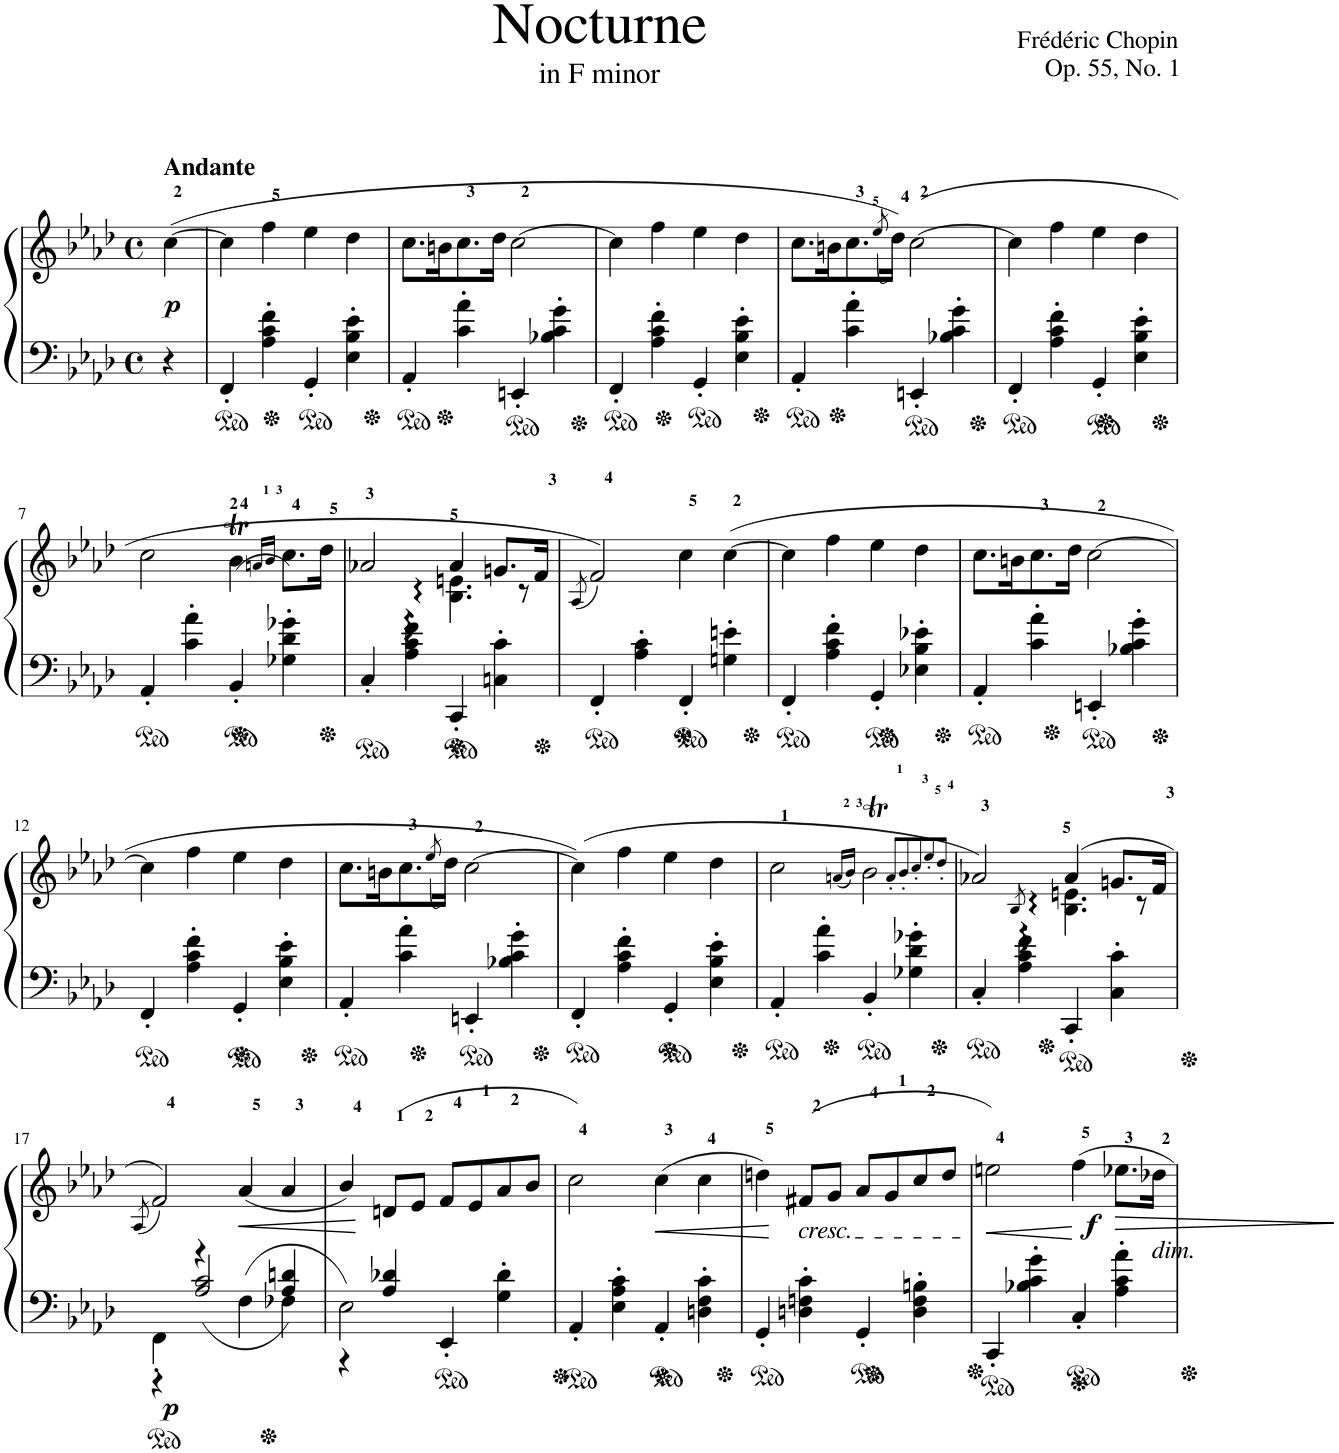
**kern	**kern	**dynam
*part1	*part1	*part1
*staff2	*staff1	*staff1/2
*I"Piano	*	*
*I'Pno.	*	*
*clefF4	*clefG2	*
*k[b-e-a-d-]	*k[b-e-a-d-]	*
*M4/4	*M4/4	*
*met(c)	*met(c)	*
=1	=1	=1
!	!LO:TX:a:B:t=Andante	!
!	!	!LO:DY:b
4r	([4cc\	p
=2	=2	=2
4FF'/	4cc\]	.
4A-\' 4c\' 4f\'	4ff\	.
4GG'/	4ee-\	.
4E-\' 4B-\' 4e-\'	4dd-\	.
=3	=3	=3
4AA-'/	8.cc\L	.
.	16bn\K	.
4c\' 4a-\'	8.cc\	.
.	16dd-\Jk	.
4EEn'/	[2cc\	.
4B-X\' 4c\' 4g\'	.	.
=4	=4	=4
4FF'/	4cc\]	.
4A-\' 4c\' 4f\'	4ff\	.
4GG'/	4ee-\	.
4E-\' 4B-\' 4e-\'	4dd-\	.
=5	=5	=5
4AA-'/	8.cc\L	.
.	16bn\K	.
4c\' 4a-\'	8.cc\	.
.	(8qee-/	.
.	16dd-\Jk))	.
4EEn'/	([2cc\	.
4B-X\' 4c\' 4g\'	.	.
=6	=6	=6
4FF'/	4cc\]	.
4A-\' 4c\' 4f\'	4ff\	.
4GG'/	4ee-\	.
4E-\' 4B-\' 4e-\'	4dd-\	.
!!LO:LB:g=z
=7	=7	=7
4AA-'/	2cc\	.
4c\' 4a-\'	.	.
4BB-'/	(4b-T\	.
.	16qan/LL	.
.	16qb-/JJ	.
4G-X\' 4d-\' 4g-X\'	8.cc\L)	.
.	16dd-\Jk	.
=8	=8	=8
*	*^	*
4C'/	2a-X/	2ryy	.
4A-\' 4c\' 4f\'	.	.	.
4CC'/	4a-/	4.B-\ 4.en\	.
4Cn\' 4c\'	8.gn/L	.	.
.	.	8r	.
.	16f/Jk	.	.
*	*v	*v	*
=9	=9	=9
.	(8qA-/	.
4FF'/	2f/))	.
4A-\' 4c\'	.	.
4FF'/	4cc\	.
4Gn\' 4en\'	([4cc\	.
=10	=10	=10
4FF'/	4cc\]	.
4A-\' 4c\' 4f\'	4ff\	.
4GG'/	4ee-\	.
4E-X\' 4B-\' 4e-X\'	4dd-\	.
=11	=11	=11
4AA-'/	8.cc\L	.
.	16bn\K	.
4c\' 4a-\'	8.cc\	.
.	16dd-\Jk	.
4EEn'/	[2cc\	.
4B-X\' 4c\' 4g\'	.	.
!!LO:LB:g=z
=12	=12	=12
4FF'/	4cc\]	.
4A-\' 4c\' 4f\'	4ff\	.
4GG'/	4ee-\	.
4E-\' 4B-\' 4e-\'	4dd-\	.
=13	=13	=13
4AA-'/	8.cc\L	.
.	16bn\K	.
4c\' 4a-\'	8.cc\	.
.	(8qee-/	.
.	16dd-\Jk)	.
4EEn'/	[2cc\	.
4B-X\' 4c\' 4g\'	.	.
=14	=14	=14
4FF'/	(4cc\])	.
4A-\' 4c\' 4f\'	4ff\	.
4GG'/	4ee-\	.
4E-\' 4B-\' 4e-\'	4dd-\	.
=15	=15	=15
4AA-'/	2cc\	.
4c\' 4a-\'	.	.
.	(16qan/LL	.
.	16qb-/JJ)	.
4BB-'/	2b-T\	.
4G-X\' 4d-\' 4g-X\'	.	.
.	8qa'/L	.
.	8qb-'/	.
.	8qcc'/	.
.	8qee-'/	.
.	8qdd-'/J	.
=16	=16	=16
*	*^	*
4C'/	2a-X/)	2ryy	.
4A-\' 4c\' 4f\'	.	.	.
.	.	8qB-/	.
4CC'/	(4a-/	4.B-\ 4.en\	.
4C\' 4c\'	8.gn/L	.	.
.	.	8r	.
.	16f/Jk	.	.
*	*v	*v	*
!!LO:LB:g=z
=17	=17	=17
.	(8qA-/	.
*^	*	*
!	!	!	!LO:DY:b=2
4FF'\	4r	2f/))	p
4r	2A-/ 2c/	.	.
!	!	!	!LO:HP:b
4F\	.	(4a-/	<
4F-X\	4A-/ 4dn/	4a-/	.
*v	*v	*	*
.	.	[
=18	=18	=18
*^	*	*
2E-\	4r	4b-/)	.
.	4A-/ 4d-X/	(8dn/L	.
.	.	8e-/J	.
4EE-'/	2ryy	8f/L	.
.	.	8e-/	.
4G\' 4d-\'	.	8a-/	.
.	.	8b-/J	.
*v	*v	*	*
=19	=19	=19
4AA-'/	2cc\)	.
4E-\' 4A-\' 4c\'	.	.
!	!	!LO:HP:b
4AA-'/	(4cc\	<
4Dn\' 4F\' 4c\'	4cc\	.
.	.	[
=20	=20	=20
4GG'/	4ddn\)	.
!	!LO:TX:b:i:t=cresc.	!
4Dn\' 4Fn\' 4c\'	(8f#X/L	.
.	8g/J	.
4GG'/	8a-/L	.
.	8g/	.
4D\' 4F\' 4Bn\'	8cc/	.
.	8dd/J	.
=21	=21	=21
!	!	!LO:HP:b
4CC'/	2een\)	<
4B-X\' 4c\' 4g\'	.	.
!	!	!LO:DY:b
4C'/	4ff\	f
!	!	!LO:HP:b
4A-\' 4c\' 4a-\'	8.ee-X\L	>
!	!LO:TX:b:i:t=dim.	!
.	16dd-X\Jk	.
.	.	[ ]
=	=	=
*-	*-	*-
